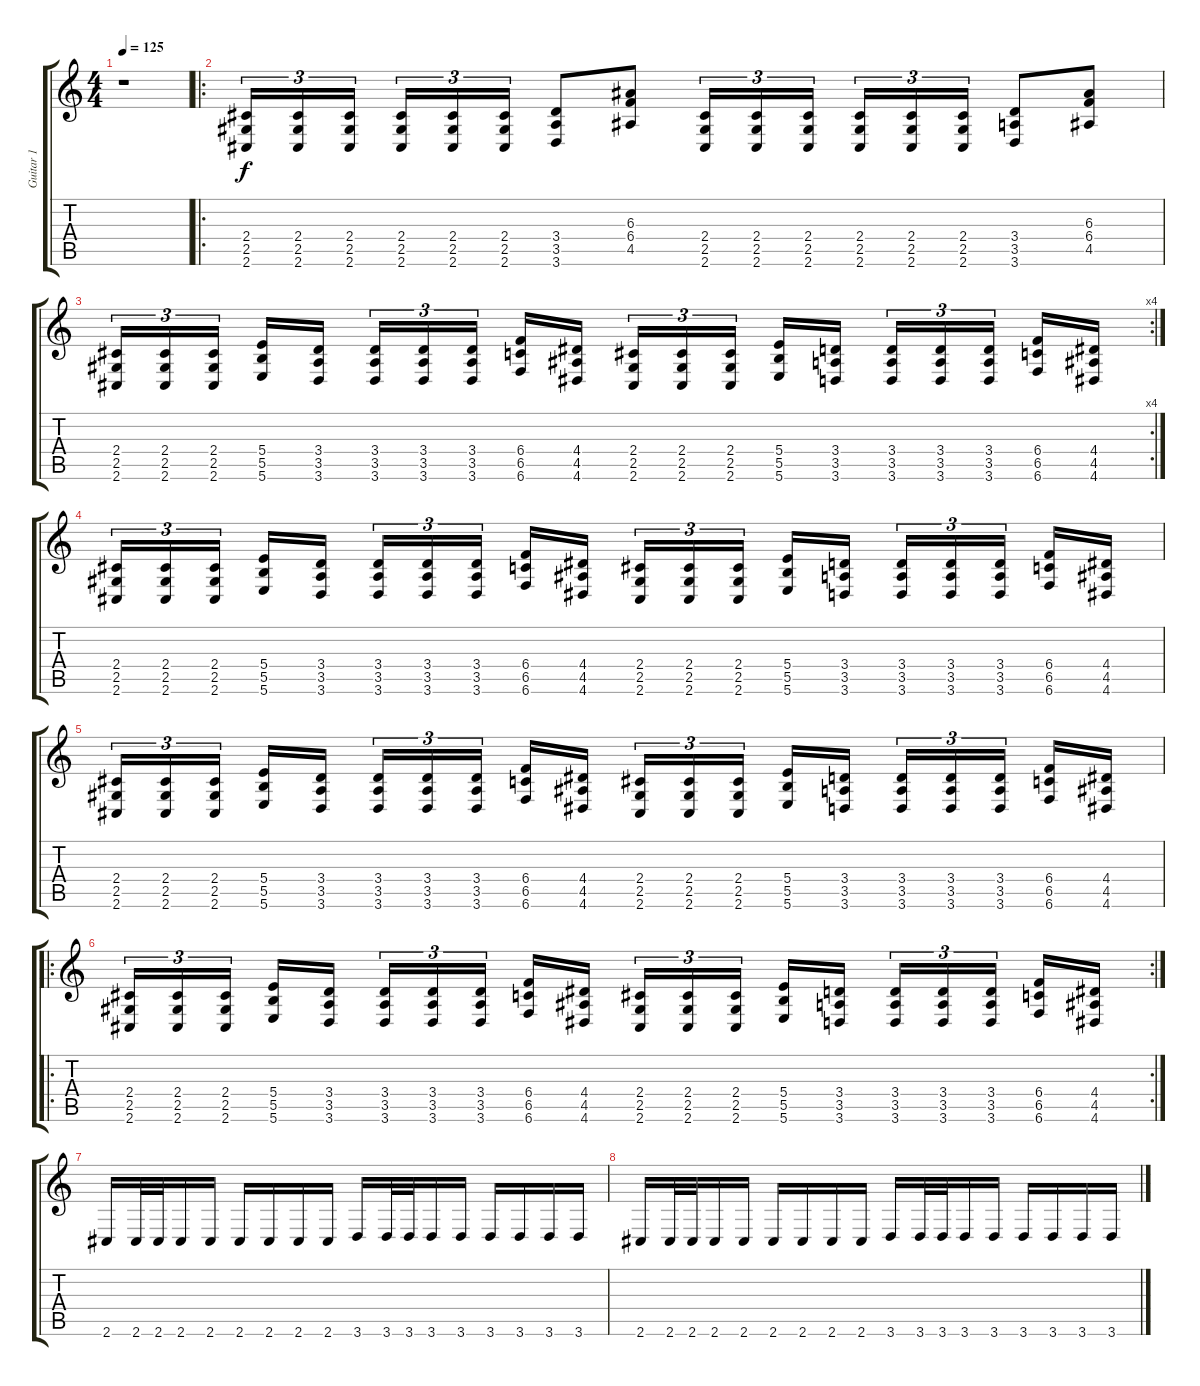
\track ("Guitar 1" "Guitar 1") {instrument distortionguitar}
\staff {score tabs}
\tuning (Db4 Ab3 E3 B2 Gb2 B1) {hide}
\ts (4 4)
\tempo 125
\clef g2
\ks c
r.1{dy f} |
\ro
(2.4 2.5 2.6).16{tu (3 2)} (2.4 2.5 2.6).16{tu (3 2)} (2.4 2.5 2.6).16{tu (3 2)} (2.4 2.5 2.6).16{tu (3 2)} (2.4 2.5 2.6).16{tu (3 2)} (2.4 2.5 2.6).16{tu (3 2)} (3.4 3.5 3.6).8 (6.3 6.4 4.5).8 (2.4 2.5 2.6).16{tu (3 2)} (2.4 2.5 2.6).16{tu (3 2)} (2.4 2.5 2.6).16{tu (3 2)} (2.4 2.5 2.6).16{tu (3 2)} (2.4 2.5 2.6).16{tu (3 2)} (2.4 2.5 2.6).16{tu (3 2)} (3.4 3.5 3.6).8 (6.3 6.4 4.5).8 |
\rc 4
(2.4 2.5 2.6).16{tu (3 2)} (2.4 2.5 2.6).16{tu (3 2)} (2.4 2.5 2.6).16{tu (3 2)} (5.4 5.5 5.6).16 (3.4 3.5 3.6).16 (3.4 3.5 3.6).16{tu (3 2)} (3.4 3.5 3.6).16{tu (3 2)} (3.4 3.5 3.6).16{tu (3 2)} (6.4 6.5 6.6).16 (4.4 4.5 4.6).16 (2.4 2.5 2.6).16{tu (3 2)} (2.4 2.5 2.6).16{tu (3 2)} (2.4 2.5 2.6).16{tu (3 2)} (5.4 5.5 5.6).16 (3.4 3.5 3.6).16 (3.4 3.5 3.6).16{tu (3 2)} (3.4 3.5 3.6).16{tu (3 2)} (3.4 3.5 3.6).16{tu (3 2)} (6.4 6.5 6.6).16 (4.4 4.5 4.6).16 |
(2.4 2.5 2.6).16{tu (3 2)} (2.4 2.5 2.6).16{tu (3 2)} (2.4 2.5 2.6).16{tu (3 2)} (5.4 5.5 5.6).16 (3.4 3.5 3.6).16 (3.4 3.5 3.6).16{tu (3 2)} (3.4 3.5 3.6).16{tu (3 2)} (3.4 3.5 3.6).16{tu (3 2)} (6.4 6.5 6.6).16 (4.4 4.5 4.6).16 (2.4 2.5 2.6).16{tu (3 2)} (2.4 2.5 2.6).16{tu (3 2)} (2.4 2.5 2.6).16{tu (3 2)} (5.4 5.5 5.6).16 (3.4 3.5 3.6).16 (3.4 3.5 3.6).16{tu (3 2)} (3.4 3.5 3.6).16{tu (3 2)} (3.4 3.5 3.6).16{tu (3 2)} (6.4 6.5 6.6).16 (4.4 4.5 4.6).16 |
(2.4 2.5 2.6).16{tu (3 2)} (2.4 2.5 2.6).16{tu (3 2)} (2.4 2.5 2.6).16{tu (3 2)} (5.4 5.5 5.6).16 (3.4 3.5 3.6).16 (3.4 3.5 3.6).16{tu (3 2)} (3.4 3.5 3.6).16{tu (3 2)} (3.4 3.5 3.6).16{tu (3 2)} (6.4 6.5 6.6).16 (4.4 4.5 4.6).16 (2.4 2.5 2.6).16{tu (3 2)} (2.4 2.5 2.6).16{tu (3 2)} (2.4 2.5 2.6).16{tu (3 2)} (5.4 5.5 5.6).16 (3.4 3.5 3.6).16 (3.4 3.5 3.6).16{tu (3 2)} (3.4 3.5 3.6).16{tu (3 2)} (3.4 3.5 3.6).16{tu (3 2)} (6.4 6.5 6.6).16 (4.4 4.5 4.6).16 |
\ro
\rc 2
(2.4 2.5 2.6).16{tu (3 2)} (2.4 2.5 2.6).16{tu (3 2)} (2.4 2.5 2.6).16{tu (3 2)} (5.4 5.5 5.6).16 (3.4 3.5 3.6).16 (3.4 3.5 3.6).16{tu (3 2)} (3.4 3.5 3.6).16{tu (3 2)} (3.4 3.5 3.6).16{tu (3 2)} (6.4 6.5 6.6).16 (4.4 4.5 4.6).16 (2.4 2.5 2.6).16{tu (3 2)} (2.4 2.5 2.6).16{tu (3 2)} (2.4 2.5 2.6).16{tu (3 2)} (5.4 5.5 5.6).16 (3.4 3.5 3.6).16 (3.4 3.5 3.6).16{tu (3 2)} (3.4 3.5 3.6).16{tu (3 2)} (3.4 3.5 3.6).16{tu (3 2)} (6.4 6.5 6.6).16 (4.4 4.5 4.6).16 |
2.6.16 2.6.32 2.6.32 2.6.16 2.6.16 2.6.16 2.6.16 2.6.16 2.6.16 3.6.16 3.6.32 3.6.32 3.6.16 3.6.16 3.6.16 3.6.16 3.6.16 3.6.16 |
2.6.16 2.6.32 2.6.32 2.6.16 2.6.16 2.6.16 2.6.16 2.6.16 2.6.16 3.6.16 3.6.32 3.6.32 3.6.16 3.6.16 3.6.16 3.6.16 3.6.16 3.6.16
